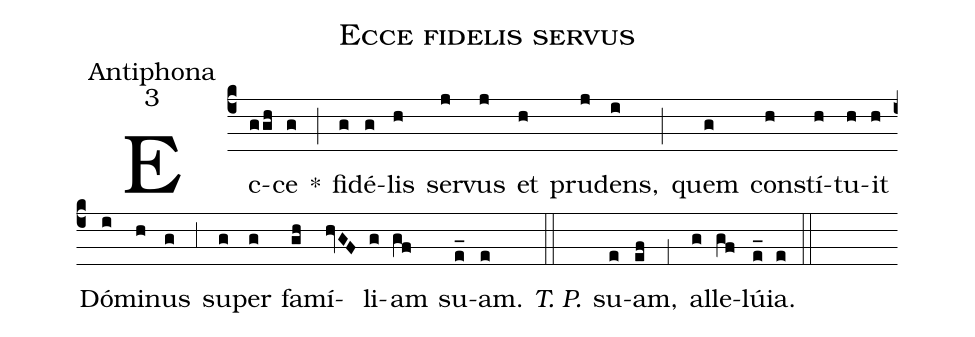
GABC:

name:Ecce fidelis servus;
office-part:Antiphona;
mode:3;
%%
(c4) Ec(ggh)ce(g) *(;) fi(g)dé(g)lis(h) ser(j)vus(j) et(h) pru(j)dens,(i) (;) quem(g) con(h)stí(h)tu(h)it(h) Dó(i)mi(h)nus(g) (;3) su(g)per(g) fa(gh)mí(hvGF)li(g)am(gf) su(e_)am.(e) <i>T. P.</i>(::) su(e)am,(ef) (;1) al(g)le(gf)lú(e_)ia.(e) (::)
